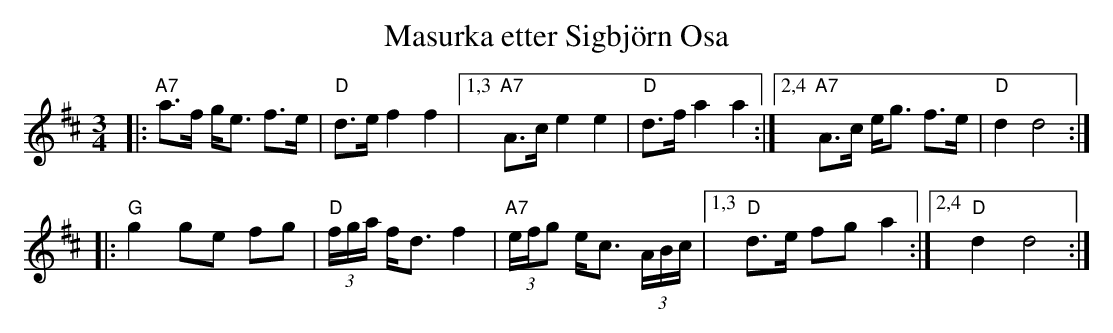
X:1
T: Masurka etter Sigbj\"orn Osa
M: 3/4
L: 1/8
K: D
|: "A7"a>f g<e f>e | "D"d>e f2 f2 |1,3 "A7"A>c e2 e2 | "D"d>f a2 a2 :|2,4 "A7"A>c e<g f>e | "D"d2 d4 :|
|: "G"g2 ge fg | "D"(3f/g/a/ f<d f2 | "A7"(3e/f/g e<c (3A/B/c/ |1,3 "D"d>e fg a2 :|2,4 "D"d2 d4 :|
